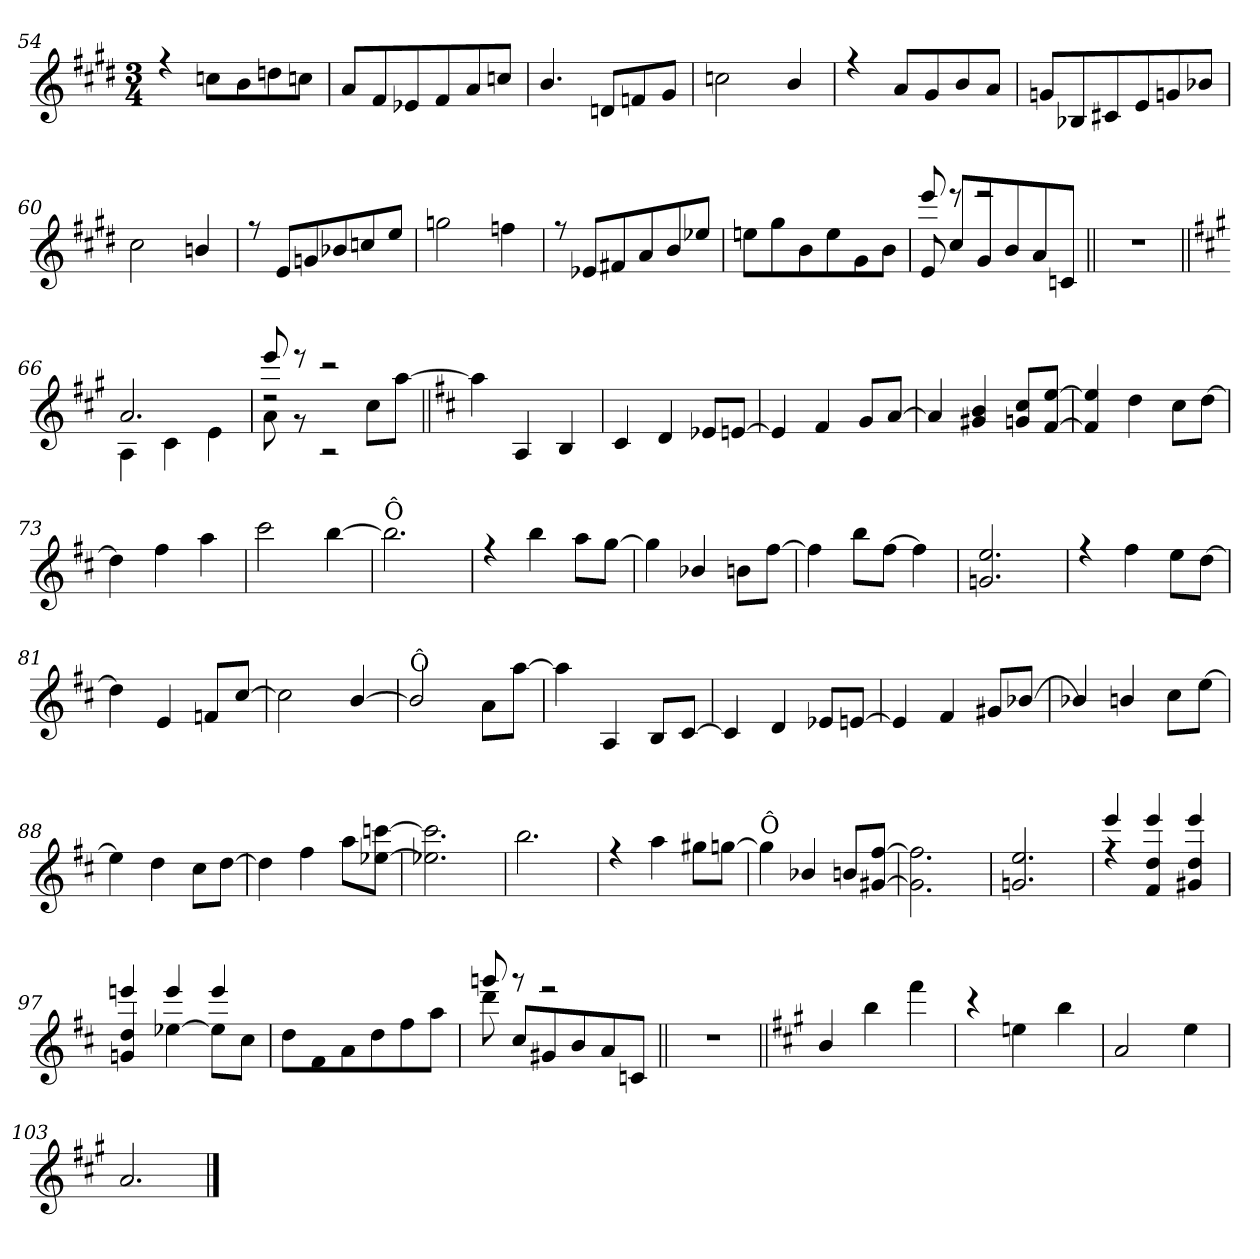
**kern
*part1
*staff1
*clefG2
*k[f#c#g#d#]
*E:
*M3/4
=54
*^
4ree	2.ryy
8ccn\L	.
8b\	.
8ddn\	.
8ccn\J	.
=55	=55
8a/L	2.ryy
8f#/	.
8e-X/	.
8f#/	.
8a/	.
8ccn/J	.
=56	=56
4.b/	2.ryy
8dn/L	.
8fn/	.
8g#/J	.
=57	=57
2ccn\	2.ryy
4b/	.
=58	=58
4ree	2.ryy
8a/L	.
8g#/	.
8b/	.
8a/J	.
!!LO:LB:g=z	!!
=59	=59
8gn/L	2.ryy
8B-X/	.
8c#X/	.
8e/	.
8gn/	.
8b-X/J	.
=60	=60
2cc#\	2.ryy
4bn/	.
=61	=61
8ree	2.ryy
8e/L	.
8gn/	.
8b-X/	.
8ccn/	.
8ee/J	.
=62	=62
2ggn\	2.ryy
4ffn\	.
=63	=63
8ree	2.ryy
8e-X/L	.
8f#X/	.
8a/	.
8b/	.
8ee-X/J	.
!!LO:LB:g=z	!!
=64	=64
8een\L	2.ryy
8gg#\	.
8b\	.
8ee\	.
8g#\	.
8b\J	.
=65	=65
*	*^
8e/	8ryy	8eee!/
8cc#/L	8ryy	8reee
8g#/	4ryy	2reee
8b/	.	.
8a/	4ryy	.
8cn/J	.	.
*v	*v	*v
=65X651||
2.r
=66||
*k[f#c#g#]
*A:
*^
*	*^
2.a/	4A!\	2.ryy
.	4c#!\	.
.	4e!\	.
=67	=67	=67
*	*	*^
2ree	8a!\	8ryy	8eee!/
.	8rf	8ryy	8rddd
.	2rB	4ryy	2rddd
8cc#\L	.	4ryy	.
[>8aa\J	.	.	.
*v	*v	*v	*v
!!LO:LB:g=z
=68||
*k[f#c#]
*D:
*^
4aa\]	2.ryy
4A/	.
4B/	.
=69	=69
4c#/	2.ryy
4d/	.
8e-X/L	.
[>8en/J	.
=70	=70
4e/]	2.ryy
4f#/	.
8g/L	.
[>8a/J	.
=71	=71
4a/]	2.ryy
4g#X/ 4b/	.
8gn/ 8cc#/L	.
[>8f#/ [>8ee/J	.
=72	=72
4f#/] 4ee/]	2.ryy
4dd\	.
8cc#\L	.
[<8dd\J	.
=73	=73
4dd\]	2.ryy
4ff#\	.
4aa\	.
!!LO:LB:g=z	!!
=74	=74
2ccc#\	2.ryy
[<4bb\	.
=75	=75
!LO:TX:a:t=Ô	!
2.bb\]	2.ryy
=76	=76
4ree	2.ryy
4bb\	.
8aa\L	.
[<8gg\J	.
=77	=77
4gg\]	2.ryy
4b-X/	.
8bn\L	.
[<8ff#\J	.
=78	=78
4ff#\]	2.ryy
8bb\L	.
[<8ff#\J	.
4ff#\]	.
=79	=79
2.gn/ 2.ee/	2.ryy
=80	=80
4ree	2.ryy
4ff#\	.
8ee\L	.
[<8dd\J	.
!!LO:LB:g=z	!!
=81	=81
4dd\]	2.ryy
4e/	.
8fn/L	.
[>8cc#/J	.
=82	=82
2cc#\]	2.ryy
[>4b/	.
=83	=83
!LO:TX:a:t=Ô	!
2b/]	2.ryy
8a\L	.
[<8aa\J	.
=84	=84
4aa\]	2.ryy
4A/	.
8B/L	.
[>8c#/J	.
=85	=85
4c#/]	2.ryy
4d/	.
8e-X/L	.
[>8en/J	.
=86	=86
4e/]	2.ryy
4f#/	.
8g#X/L	.
[>8b-X/J	.
!!LO:LB:g=z	!!
=87	=87
4b-X/]	2.ryy
4bn/	.
8cc#\L	.
[<8ee\J	.
=88	=88
4ee\]	2.ryy
4dd\	.
8cc#\L	.
[<8dd\J	.
=89	=89
4dd\]	2.ryy
4ff#\	.
8aa\L	.
[<8ee-X\ [<8cccn\J	.
=90	=90
2.ee-X\] 2.cccn\]	2.ryy
=91	=91
2.bb\	2.ryy
=92	=92
4ree	2.ryy
4aa\	.
8gg#X\L	.
[<8ggn\J	.
!!LO:LB:g=z	!!
=93	=93
!LO:TX:a:t=Ô	!
4gg\]	2.ryy
4b-X/	.
8bn/L	.
[>8g#X/ [>8ff#/J	.
=94	=94
2.g#\] 2.ff#\]	2.ryy
=95	=95
2.gn/ 2.ee/	2.ryy
=96	=96
*	*^
4ree	2ryy	4eee!
4f#/ 4dd/	.	4eee!
4g#X/ 4dd/	4ryy	4eee!
=97	=97	=97
4gn/ 4dd/	2ryy	4eeen!
[>4ee-X\	.	4eee!
8ee-\L]	4ryy	4eee!
8cc#\J	.	.
*	*v	*v
=98	=98
8dd\L	2.ryy
8f#\	.
8a\	.
8dd\	.
8ff#\	.
8aa\J	.
!!LO:LB:g=z	!!
=99	=99
*	*^
8ddd\	8ryy	8gggn!/
8cc#/L	8ryy	8rggg
8g#X/	4ryy	2rfff
8b/	.	.
8a/	4ryy	.
8cn/J	.	.
*v	*v	*v
=99X992||
2.r
=100||
*k[f#c#g#]
*A:
*^
4b/	2.ryy
4bb>\	.
4fff#>\	.
=101	=101
4r	2.ryy
4een>\	.
4bb>\	.
=102	=102
2a</	2.ryy
4ee>\	.
=103	=103
2.a</	2.ryy
*v	*v
==
*-
